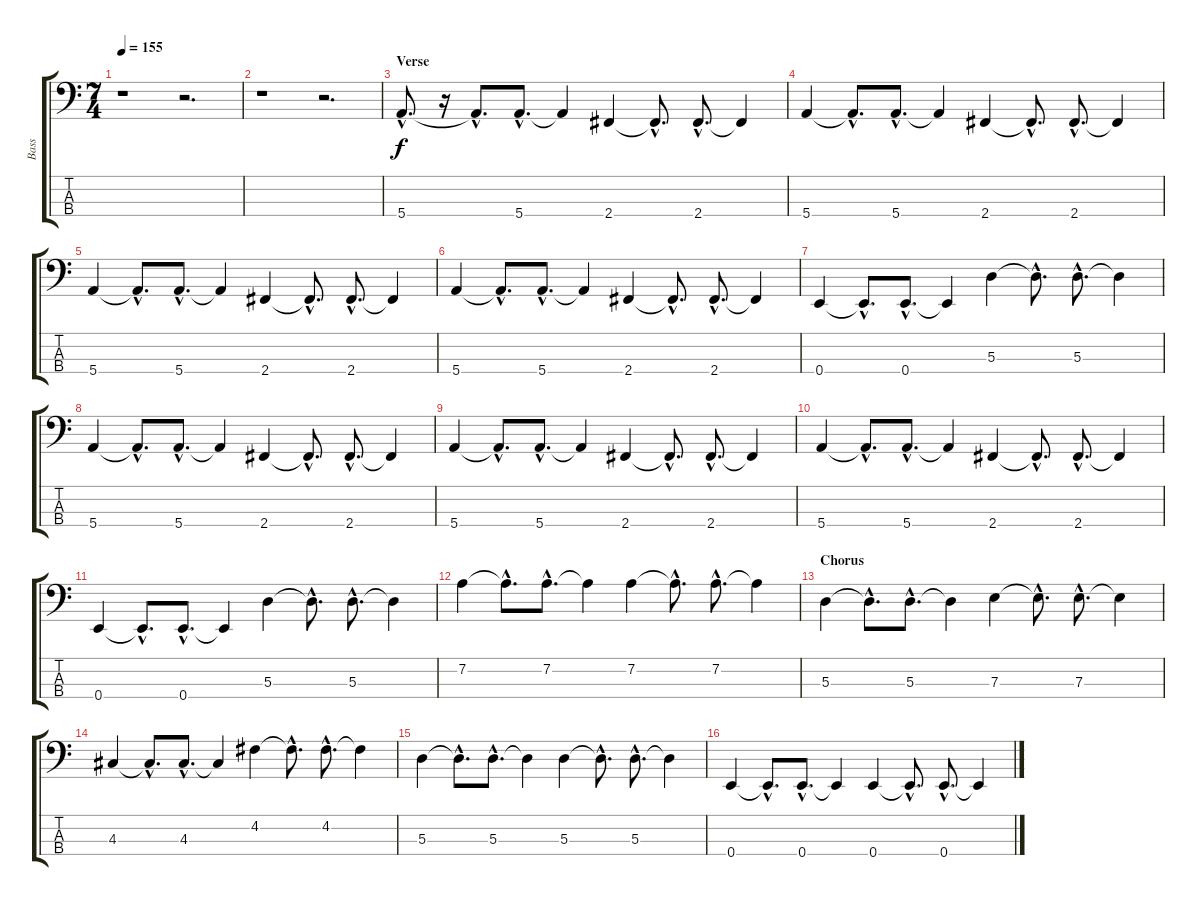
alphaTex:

\track ("Bass" "Bass") {instrument electricbassfinger}
\staff {score tabs}
\tuning (G2 D2 A1 E1) {hide}
\ts (7 4)
\tempo 155
\clef f4
\ks c
r.1{dy f instrument electricbassfinger} r.2{d} |
r.1 r.2{d} |
\section ("" "Verse")
5.4{hac}.8{d volume 8} r.16{volume 16} 5.4{hac t}.8{d} 5.4{hac}.8{d} 5.4{t}.4 2.4.4 2.4{hac t}.8{d} 2.4{hac}.8{d} 2.4{t}.4 |
5.4.4 5.4{hac t}.8{d} 5.4{hac}.8{d} 5.4{t}.4 2.4.4 2.4{hac t}.8{d} 2.4{hac}.8{d} 2.4{t}.4 |
5.4.4 5.4{hac t}.8{d} 5.4{hac}.8{d} 5.4{t}.4 2.4.4 2.4{hac t}.8{d} 2.4{hac}.8{d} 2.4{t}.4 |
5.4.4 5.4{hac t}.8{d} 5.4{hac}.8{d} 5.4{t}.4 2.4.4 2.4{hac t}.8{d} 2.4{hac}.8{d} 2.4{t}.4 |
0.4.4 0.4{hac t}.8{d} 0.4{hac}.8{d} 0.4{t}.4 5.3.4 5.3{hac t}.8{d} 5.3{hac}.8{d} 5.3{t}.4 |
5.4.4 5.4{hac t}.8{d} 5.4{hac}.8{d} 5.4{t}.4 2.4.4 2.4{hac t}.8{d} 2.4{hac}.8{d} 2.4{t}.4 |
5.4.4 5.4{hac t}.8{d} 5.4{hac}.8{d} 5.4{t}.4 2.4.4 2.4{hac t}.8{d} 2.4{hac}.8{d} 2.4{t}.4 |
5.4.4 5.4{hac t}.8{d} 5.4{hac}.8{d} 5.4{t}.4 2.4.4 2.4{hac t}.8{d} 2.4{hac}.8{d} 2.4{t}.4 |
0.4.4 0.4{hac t}.8{d} 0.4{hac}.8{d} 0.4{t}.4 5.3.4 5.3{hac t}.8{d} 5.3{hac}.8{d} 5.3{t}.4 |
7.2.4 7.2{hac t}.8{d} 7.2{hac}.8{d} 7.2{t}.4 7.2.4 7.2{hac t}.8{d} 7.2{hac}.8{d} 7.2{t}.4 |
\section ("" "Chorus")
5.3.4 5.3{hac t}.8{d} 5.3{hac}.8{d} 5.3{t}.4 7.3.4 7.3{hac t}.8{d} 7.3{hac}.8{d} 7.3{t}.4 |
4.3.4 4.3{hac t}.8{d} 4.3{hac}.8{d} 4.3{t}.4 4.2.4 4.2{hac t}.8{d} 4.2{hac}.8{d} 4.2{t}.4 |
5.3.4 5.3{hac t}.8{d} 5.3{hac}.8{d} 5.3{t}.4 5.3.4 5.3{hac t}.8{d} 5.3{hac}.8{d} 5.3{t}.4 |
0.4.4 0.4{hac t}.8{d} 0.4{hac}.8{d} 0.4{t}.4 0.4.4 0.4{hac t}.8{d} 0.4{hac}.8{d} 0.4{t}.4
